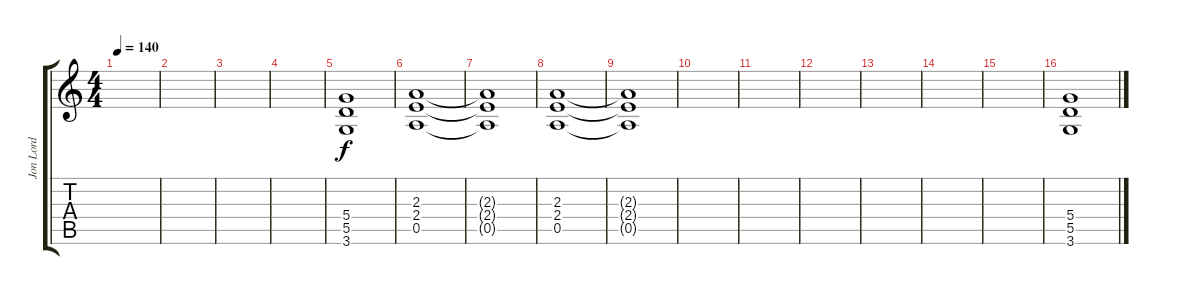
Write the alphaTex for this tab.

\track ("Jon Lord" "Jon Lord") {instrument electricguitarjazz}
\staff {score tabs}
\tuning (E4 B3 G3 D3 A2 E2) {hide}
\ts (4 4)
\tempo 140
\clef g2
\ks c
|
|
|
|
(5.4 5.5 3.6).1{dy f} |
(2.3 2.4 0.5).1 |
(2.3{t} 2.4{t} 0.5{t}).1 |
(2.3 2.4 0.5).1 |
(2.3{t} 2.4{t} 0.5{t}).1 |
|
|
|
|
|
|
(5.4 5.5 3.6).1
